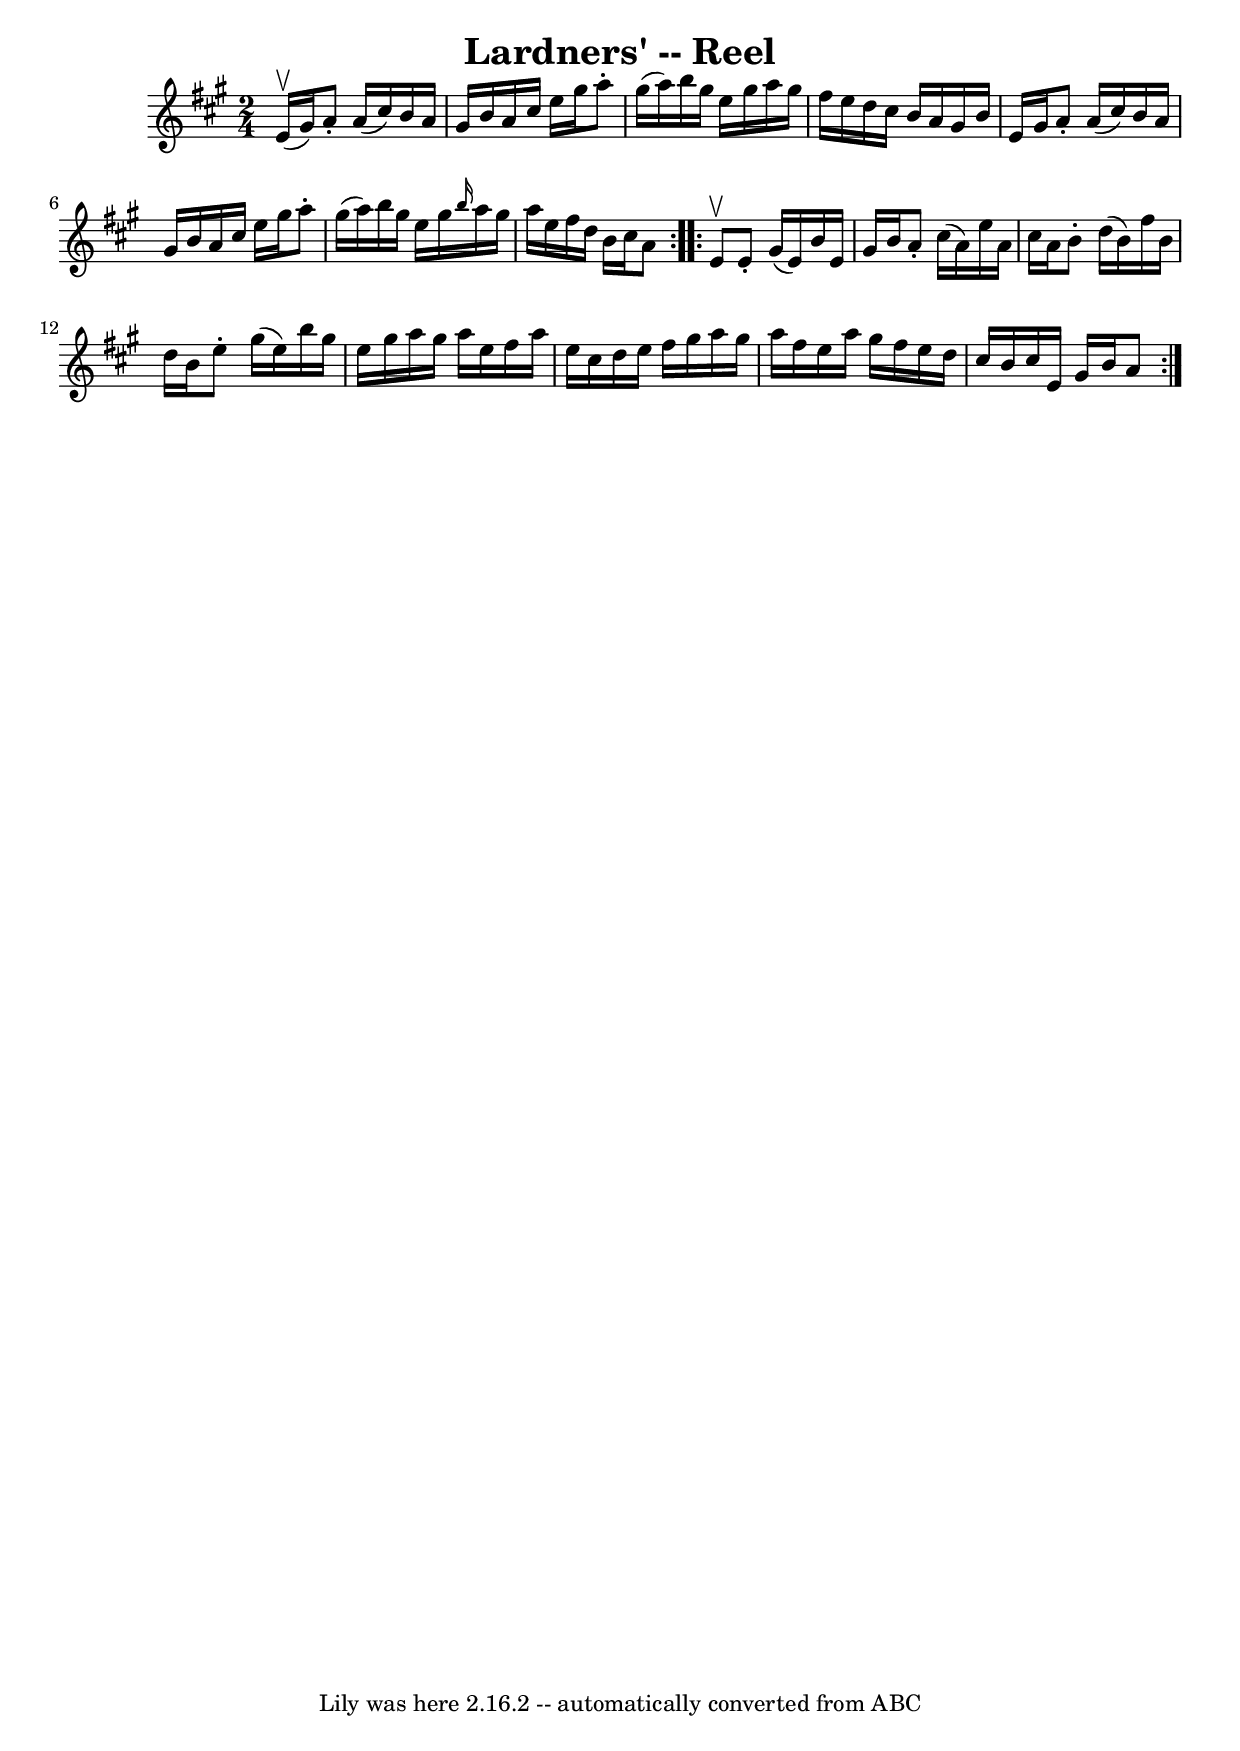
\version "2.16.2"
\include "Mammoth.ily"
\header {
  %% book = "Ryan's Mammoth Collection"
  crossRefNumber = "1"
  footnotes = "\\\\144"
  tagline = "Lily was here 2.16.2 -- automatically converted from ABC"
  title = "Lardners' -- Reel"

}
voicedefault =  {



  \repeat volta 2 {

    \time 2/4 
    \key a \major
    e'16^\upbow(gis'16) |
    a'8-. a'16 
    (cis''16) b'16 a'16 gis'16 b'16    |
    a'16 cis''16  
    e''16 gis''16 a''8-. gis''16 (a''16)   |
    b''16    
    gis''16 e''16 gis''16 a''16 gis''16 fis''16 e''16    |
    
    d''16 cis''16 b'16 a'16 gis'16 b'16 e'16 gis'16    
    |
    a'8-. a'16 (cis''16) b'16 a'16 gis'16 b'16    
    |
    a'16 cis''16 e''16 gis''16 a''8-. gis''16 (a''16-)   |
    b''16 gis''16 e''16 gis''16  \grace { b''16  
					}   
    a''16 gis''16 a''16 e''16    |
    fis''16 d''16 b'16    
    cis''16 a'8  
  } 
  \repeat volta 2 {
    e'8^\upbow |
    e'8-.   
    gis'16 (e'16) b'16 e'16 gis'16 b'16    |
    a'8-.   
    cis''16 (a'16) e''16 a'16 cis''16 a'16    |
    b'8-.   
    d''16 (b'16) fis''16 b'16 d''16 b'16    |
    e''8-.   
    gis''16 (e''16) b''16 gis''16 e''16 gis''16    |
    
    a''16 gis''16 a''16 e''16 fis''16 a''16 e''16 cis''16    
    |
    d''16 e''16 fis''16 gis''16 a''16 gis''16 a''16    
    fis''16    |
    e''16 a''16 gis''16 fis''16 e''16 d''16    
    cis''16 b'16    |
    cis''16 e'16 gis'16 b'16 a'8  
  }   

}

\score{
  <<

    \context Staff="default"
    {
      \voicedefault 
      
    }

  >>
  \layout {
    
  }
  \midi {
  }

}
